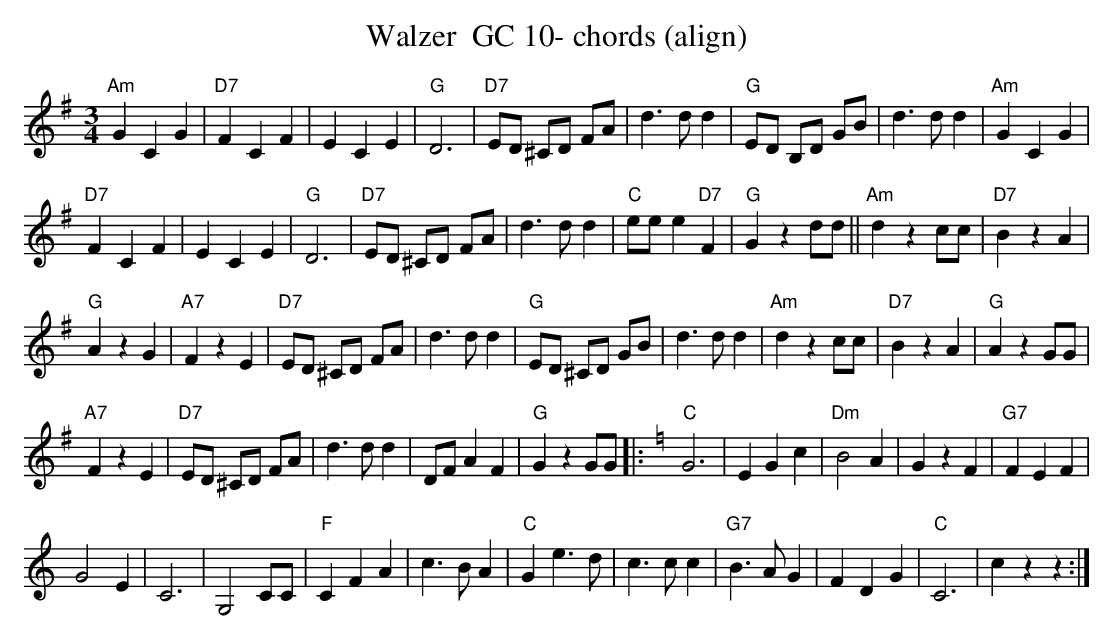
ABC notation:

X:1
T:Walzer  GC 10- chords (align)
M:3/4
L:1/8
K:Gmaj%%MIDI gchordon
"Am"G2C2G2 | "D7"F2C2F2 | E2C2E2 | "G"D6 | "D7"ED ^CD FA | d3dd2 | "G"ED B,D GB | d3dd2 | "Am"G2C2G2 |
"D7"F2C2F2 | E2C2E2 | "G"D6 | "D7"ED ^CD FA | d3dd2 | "C"eee2 "D7"F2 | "G"G2z2dd || "Am"d2z2cc | "D7"B2z2A2 |
"G"A2z2G2 | "A7"F2z2E2 | "D7"ED ^CD FA | d3dd2 | "G"ED ^CD GB | d3dd2 | "Am"d2z2cc | "D7"B2z2A2 | "G"A2z2GG |
"A7"F2z2E2 | "D7"ED ^CD FA | d3dd2 | DF A2F2 | "G"G2z2GG |: [K:Cmaj] [L:1/4] "C"G3 | EGc | "Dm"B2A | GzF | "G7"FEF |
G2E | C3 | G,2C/2C/2 | "F"CFA | c>BA | "C"Ge>d | c>cc | "G7"B>AG | FDG | "C"C3 | czz :|
